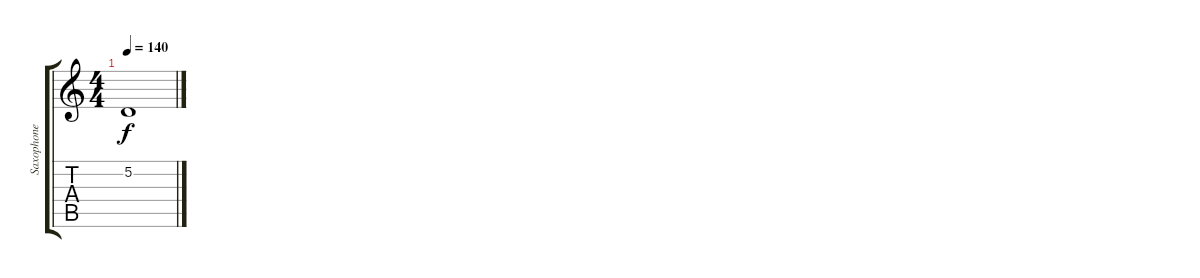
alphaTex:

\track ("Saxophone" "Saxophone") {instrument tenorsax}
\staff {score tabs}
\tuning (D4 A3 F3 C3 G2 C2) {hide}
\ts (4 4)
\tempo 140
\clef g2
\ks c
5.2{t}.1{dy f}
